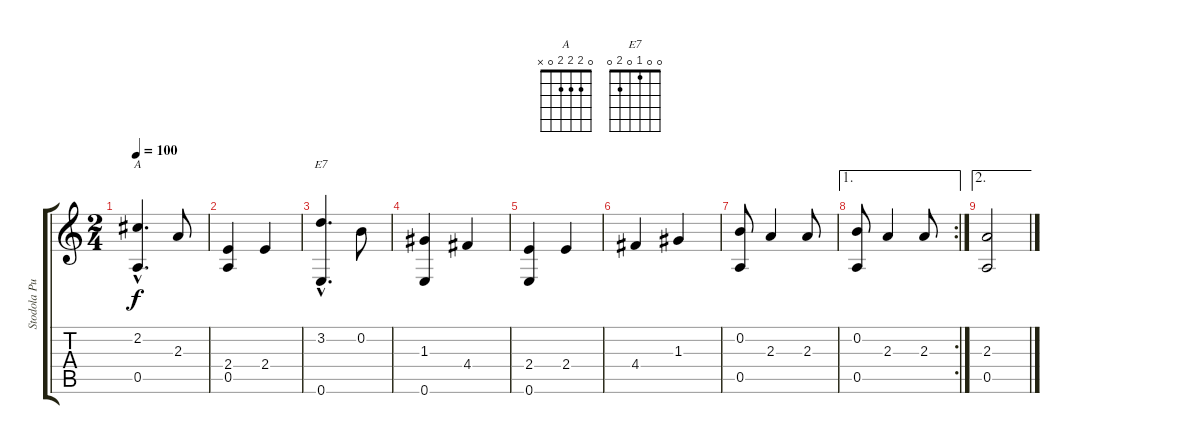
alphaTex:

\track ("Stodola Pumpa - Tancuj" "Stodola Pu") {instrument acousticguitarnylon}
\staff {score tabs}
\tuning (E4 B3 G3 D3 A2 E2) {hide}
\chord ("A" 0 2 2 2 0 x)
\chord ("E7" 0 0 1 0 2 0)
\ts (2 4)
\tempo 100
\clef g2
\ks c
(2.2{hac} 0.5{hac}).4{d ch "A" dy f} 2.3.8 |
(2.4 0.5).4 2.4.4 |
(3.2{hac} 0.6{hac}).4{d ch "E7"} 0.2.8 |
(1.3 0.6).4 4.4.4 |
(2.4 0.6).4 2.4.4 |
4.4.4 1.3.4 |
(0.2 0.5).8 2.3.4 2.3.8 |
\ae 1
\rc 2
(0.2 0.5).8 2.3.4 2.3.8 |
\ae 2
(2.3 0.5).2
